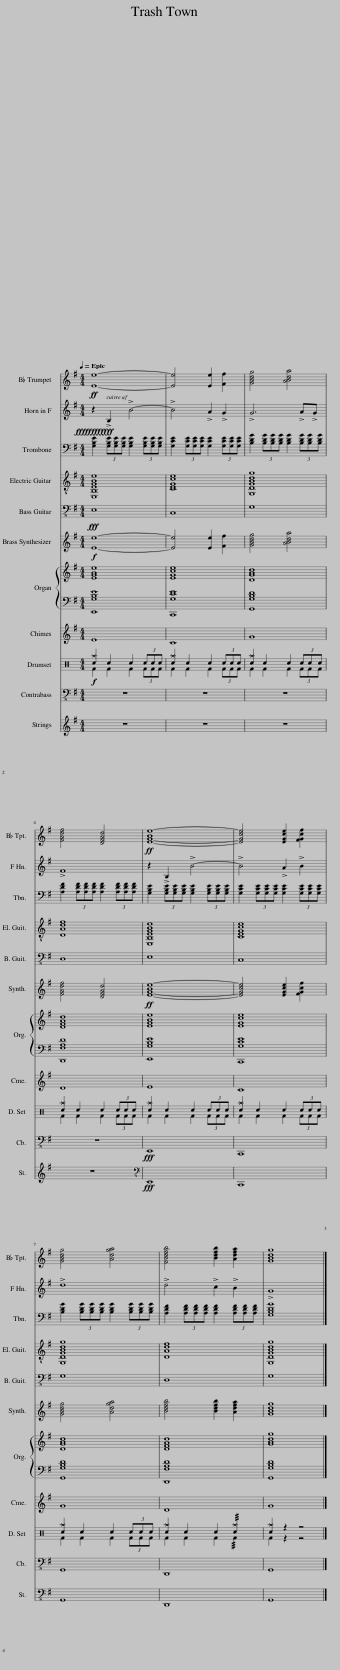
X:1
%%score 1 2 3 4 5 6 { 7 | 8 } 9 ( 10 11 ) 12 13
L:1/8
Q:1/4=140
M:4/4
I:linebreak $
K:G
V:1 treble transpose=-2
V:2 treble transpose=-7
V:3 bass
V:4 treble-8
V:5 bass transpose=-12
V:6 treble
V:7 treble
V:8 bass
V:9 treble
V:10 perc
K:none
V:11 perc
K:none
V:12 bass transpose=-12
V:13 treble
V:1
[K:G]!ff! [Ff]8- | [Ff]4 [Ff]2 [^G^g]2 | [A^cea]4 [Bceb]4 |$ [^GBe^g]4 [EGBe]4 |!ff! [F-A-^cf-]8 | %5
 [FAdf]4 [FAdf]2 [^GAd^g]2 |$ [A^cea]4 [Beab]4 | [^G^ce^g^c']4 [cegc']2 [Begb]2 | [A^cea]8 |] %9
V:2
[K:G] z2 !>!F2 !>!f4- | !>!f4 !>!e2 !>!d2 | !>!d6 !>!e!>!d |$ !>!^c8 | z2 !>!F2 !>!f4- | %5
 !>!f4 !>!e2 !>!f2 |$ !>!a8 | !>!a4 !>!g2 !>!f2 | !>!d8 |] %9
V:3
 [G,B,E]2 (3[G,B,E][G,B,E][G,B,E] [G,B,E]2 (3[G,B,E][G,B,E][G,B,E] | [G,CE]2 (3[G,CE][G,CE][G,CE] [G,CE]2 (3[G,CE][G,CE][G,CE] | [B,DG]2 (3[B,DG][B,DG][B,DG] [B,DG]2 (3[B,DG][B,DG][B,DG] |$ [A,DF]2 (3[A,DF][A,DF][A,DF] [A,DF]2 (3[A,DF][A,DF][A,DF] | [G,B,E]2 (3[G,B,E][G,B,E][G,B,E] [G,B,E]2 (3[G,B,E][G,B,E][G,B,E] | %5
 [G,CE]2 (3[G,CE][G,CE][G,CE] [G,CE]2 (3[G,CE][G,CE][G,CE] |$ [B,DG]2 (3[B,DG][B,DG][B,DG] [B,DG]2 (3[B,DG][B,DG][B,DG] | [A,DF]2 (3[A,DF][A,DF][A,DF] [A,DF]2 (3[A,DF][A,DF][A,DF] | [G,B,DG]8 |] %9
V:4
 [E,B,EGBe]8 | [CEGce]8 | [G,DGBdg]8 |$ [DAdf]8 | [E,B,EGBe]8 | %5
 [CEGce]8 |$ [G,DGBdg]8 | [DAdf]8 | [G,DGBdg]8 |] %9
V:5
!fff! E,8 | C,8 | G,8 |$ D,8 | E,8 | %5
 C,8 |$ G,8 | D,8 | G,8 |] %9
V:6
!f! [Ee]8- | [Ee]4 [Ee]2 [Ff]2 | [GBdg]4 [ABda]4 |$ [FAdf]4 [DFAd]4 |!ff! [E-G-Be-]8 | %5
 [EGce]4 [EGce]2 [FGcf]2 |$ [GBdg]4 [Adga]4 | [Bdfb]4 [Bdfb]2 [Adfa]2 | [GBdg]8 |] %9
V:7
 [EGBe]8 | [EGce]8 | [DGBd]8 |$ [DFAd]8 | [EGBe]8 | %5
 [EGce]8 |$ [DGBd]8 | [DFAd]8 | [GBdg]8 |] %9
V:8
 [E,,G,B,E]8 | [C,,G,CE]8 | [G,,G,B,D]8 |$ [D,,F,A,D]8 | [E,,G,B,E]8 | %5
 [C,,G,CE]8 |$ [G,,G,B,D]8 | [D,,F,A,D]8 | [G,,G,B,D]8 |] %9
V:9
 E8 | C8 | G8 |$ D8 | E8 | %5
 C8 |$ G8 | D8 | G8 |] %9
V:10
[K:C]!f! [c^a]2 c2 c2 (3ccc | [c^a]2 c2 c2 (3ccc | [c^a]2 c2 c2 (3ccc |$ [c^a]2 c2 c2 (3ccc | [c^a]2 c2 c2 (3ccc | %5
 [c^a]2 c2 c2 (3ccc |$ [c^a]2 c2 c2 (3ccc | [c^a]2 c2 c2 !///![c^a]2 | [c^a]2 z2 z4 |] %9
V:11
[K:C] F2 F2 F2 (3FFF | F2 F2 F2 (3FFF | F2 F2 F2 (3FFF |$ F2 F2 F2 (3FFF | F2 F2 F2 (3FFF | %5
 F2 F2 F2 (3FFF |$ F2 F2 F2 (3FFF | F2 F2 F2 !///!F2 | F2 z2 z4 |] %9
V:12
 z8 | z8 | z8 |$ z8 |!fff! E,,8 | %5
 C,,8 |$ G,,8 | D,,8 | G,,8 |] %9
V:13
 z8 | z8 | z8 |$ z8 |[K:bass-8]!fff! E,,8 | %5
 C,,8 |$ G,,8 | D,,8 | G,,8 |] %9
